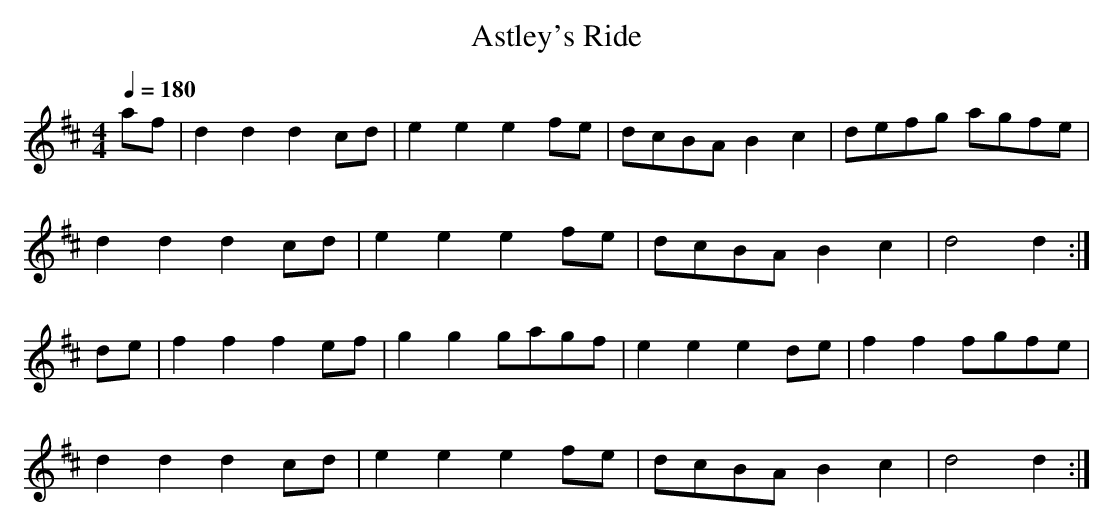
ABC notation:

X:1
T:Astley's Ride
M:4/4
Q:1/4=180
K:Dmaj
af|d2d2 d2cd|e2e2 e2fe|dcBA B2c2|defg agfe|
d2d2 d2cd|e2e2 e2fe|dcBA B2c2|d4d2 :|
de|f2f2 f2ef|g2g2 gagf| e2e2 e2de|f2f2 fgfe|
d2d2 d2cd|e2e2 e2fe|dcBA B2c2|d4d2 :|
